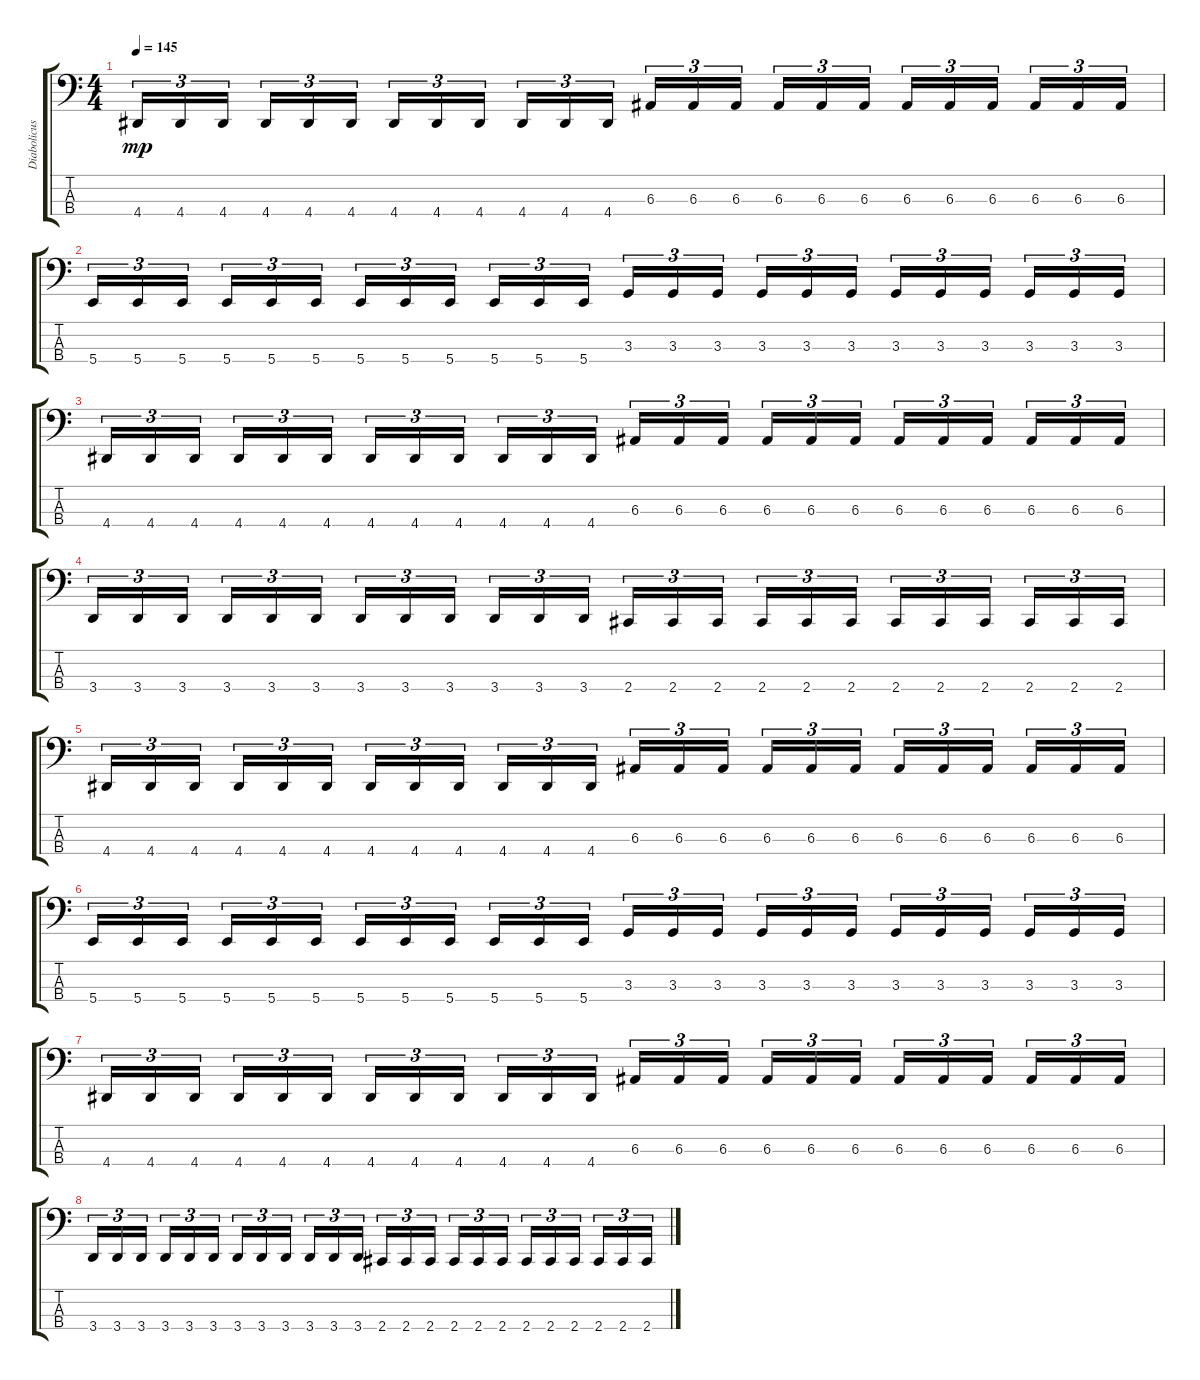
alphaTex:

\track ("Diabolicus Assailant" "Diabolicus") {instrument electricbassfinger}
\staff {score tabs}
\tuning (D2 A1 E1 B0) {hide}
\ts (4 4)
\tempo 145
\clef f4
\ks c
4.4.16{tu (3 2) dy mp} 4.4.16{tu (3 2)} 4.4.16{tu (3 2) beam splitsecondary} 4.4.16{tu (3 2)} 4.4.16{tu (3 2)} 4.4.16{tu (3 2)} 4.4.16{tu (3 2)} 4.4.16{tu (3 2)} 4.4.16{tu (3 2) beam splitsecondary} 4.4.16{tu (3 2)} 4.4.16{tu (3 2)} 4.4.16{tu (3 2)} 6.3.16{tu (3 2)} 6.3.16{tu (3 2)} 6.3.16{tu (3 2) beam splitsecondary} 6.3.16{tu (3 2)} 6.3.16{tu (3 2)} 6.3.16{tu (3 2)} 6.3.16{tu (3 2)} 6.3.16{tu (3 2)} 6.3.16{tu (3 2) beam splitsecondary} 6.3.16{tu (3 2)} 6.3.16{tu (3 2)} 6.3.16{tu (3 2)} |
5.4.16{tu (3 2)} 5.4.16{tu (3 2)} 5.4.16{tu (3 2) beam splitsecondary} 5.4.16{tu (3 2)} 5.4.16{tu (3 2)} 5.4.16{tu (3 2)} 5.4.16{tu (3 2)} 5.4.16{tu (3 2)} 5.4.16{tu (3 2) beam splitsecondary} 5.4.16{tu (3 2)} 5.4.16{tu (3 2)} 5.4.16{tu (3 2)} 3.3.16{tu (3 2)} 3.3.16{tu (3 2)} 3.3.16{tu (3 2) beam splitsecondary} 3.3.16{tu (3 2)} 3.3.16{tu (3 2)} 3.3.16{tu (3 2)} 3.3.16{tu (3 2)} 3.3.16{tu (3 2)} 3.3.16{tu (3 2) beam splitsecondary} 3.3.16{tu (3 2)} 3.3.16{tu (3 2)} 3.3.16{tu (3 2)} |
4.4.16{tu (3 2)} 4.4.16{tu (3 2)} 4.4.16{tu (3 2) beam splitsecondary} 4.4.16{tu (3 2)} 4.4.16{tu (3 2)} 4.4.16{tu (3 2)} 4.4.16{tu (3 2)} 4.4.16{tu (3 2)} 4.4.16{tu (3 2) beam splitsecondary} 4.4.16{tu (3 2)} 4.4.16{tu (3 2)} 4.4.16{tu (3 2)} 6.3.16{tu (3 2)} 6.3.16{tu (3 2)} 6.3.16{tu (3 2) beam splitsecondary} 6.3.16{tu (3 2)} 6.3.16{tu (3 2)} 6.3.16{tu (3 2)} 6.3.16{tu (3 2)} 6.3.16{tu (3 2)} 6.3.16{tu (3 2) beam splitsecondary} 6.3.16{tu (3 2)} 6.3.16{tu (3 2)} 6.3.16{tu (3 2)} |
3.4.16{tu (3 2)} 3.4.16{tu (3 2)} 3.4.16{tu (3 2) beam splitsecondary} 3.4.16{tu (3 2)} 3.4.16{tu (3 2)} 3.4.16{tu (3 2)} 3.4.16{tu (3 2)} 3.4.16{tu (3 2)} 3.4.16{tu (3 2) beam splitsecondary} 3.4.16{tu (3 2)} 3.4.16{tu (3 2)} 3.4.16{tu (3 2)} 2.4.16{tu (3 2)} 2.4.16{tu (3 2)} 2.4.16{tu (3 2) beam splitsecondary} 2.4.16{tu (3 2)} 2.4.16{tu (3 2)} 2.4.16{tu (3 2)} 2.4.16{tu (3 2)} 2.4.16{tu (3 2)} 2.4.16{tu (3 2) beam splitsecondary} 2.4.16{tu (3 2)} 2.4.16{tu (3 2)} 2.4.16{tu (3 2)} |
4.4.16{tu (3 2)} 4.4.16{tu (3 2)} 4.4.16{tu (3 2) beam splitsecondary} 4.4.16{tu (3 2)} 4.4.16{tu (3 2)} 4.4.16{tu (3 2)} 4.4.16{tu (3 2)} 4.4.16{tu (3 2)} 4.4.16{tu (3 2) beam splitsecondary} 4.4.16{tu (3 2)} 4.4.16{tu (3 2)} 4.4.16{tu (3 2)} 6.3.16{tu (3 2)} 6.3.16{tu (3 2)} 6.3.16{tu (3 2) beam splitsecondary} 6.3.16{tu (3 2)} 6.3.16{tu (3 2)} 6.3.16{tu (3 2)} 6.3.16{tu (3 2)} 6.3.16{tu (3 2)} 6.3.16{tu (3 2) beam splitsecondary} 6.3.16{tu (3 2)} 6.3.16{tu (3 2)} 6.3.16{tu (3 2)} |
5.4.16{tu (3 2)} 5.4.16{tu (3 2)} 5.4.16{tu (3 2) beam splitsecondary} 5.4.16{tu (3 2)} 5.4.16{tu (3 2)} 5.4.16{tu (3 2)} 5.4.16{tu (3 2)} 5.4.16{tu (3 2)} 5.4.16{tu (3 2) beam splitsecondary} 5.4.16{tu (3 2)} 5.4.16{tu (3 2)} 5.4.16{tu (3 2)} 3.3.16{tu (3 2)} 3.3.16{tu (3 2)} 3.3.16{tu (3 2) beam splitsecondary} 3.3.16{tu (3 2)} 3.3.16{tu (3 2)} 3.3.16{tu (3 2)} 3.3.16{tu (3 2)} 3.3.16{tu (3 2)} 3.3.16{tu (3 2) beam splitsecondary} 3.3.16{tu (3 2)} 3.3.16{tu (3 2)} 3.3.16{tu (3 2)} |
4.4.16{tu (3 2)} 4.4.16{tu (3 2)} 4.4.16{tu (3 2) beam splitsecondary} 4.4.16{tu (3 2)} 4.4.16{tu (3 2)} 4.4.16{tu (3 2)} 4.4.16{tu (3 2)} 4.4.16{tu (3 2)} 4.4.16{tu (3 2) beam splitsecondary} 4.4.16{tu (3 2)} 4.4.16{tu (3 2)} 4.4.16{tu (3 2)} 6.3.16{tu (3 2)} 6.3.16{tu (3 2)} 6.3.16{tu (3 2) beam splitsecondary} 6.3.16{tu (3 2)} 6.3.16{tu (3 2)} 6.3.16{tu (3 2)} 6.3.16{tu (3 2)} 6.3.16{tu (3 2)} 6.3.16{tu (3 2) beam splitsecondary} 6.3.16{tu (3 2)} 6.3.16{tu (3 2)} 6.3.16{tu (3 2)} |
3.4.16{tu (3 2)} 3.4.16{tu (3 2)} 3.4.16{tu (3 2) beam splitsecondary} 3.4.16{tu (3 2)} 3.4.16{tu (3 2)} 3.4.16{tu (3 2)} 3.4.16{tu (3 2)} 3.4.16{tu (3 2)} 3.4.16{tu (3 2) beam splitsecondary} 3.4.16{tu (3 2)} 3.4.16{tu (3 2)} 3.4.16{tu (3 2)} 2.4.16{tu (3 2)} 2.4.16{tu (3 2)} 2.4.16{tu (3 2) beam splitsecondary} 2.4.16{tu (3 2)} 2.4.16{tu (3 2)} 2.4.16{tu (3 2)} 2.4.16{tu (3 2)} 2.4.16{tu (3 2)} 2.4.16{tu (3 2) beam splitsecondary} 2.4.16{tu (3 2)} 2.4.16{tu (3 2)} 2.4.16{tu (3 2)}
